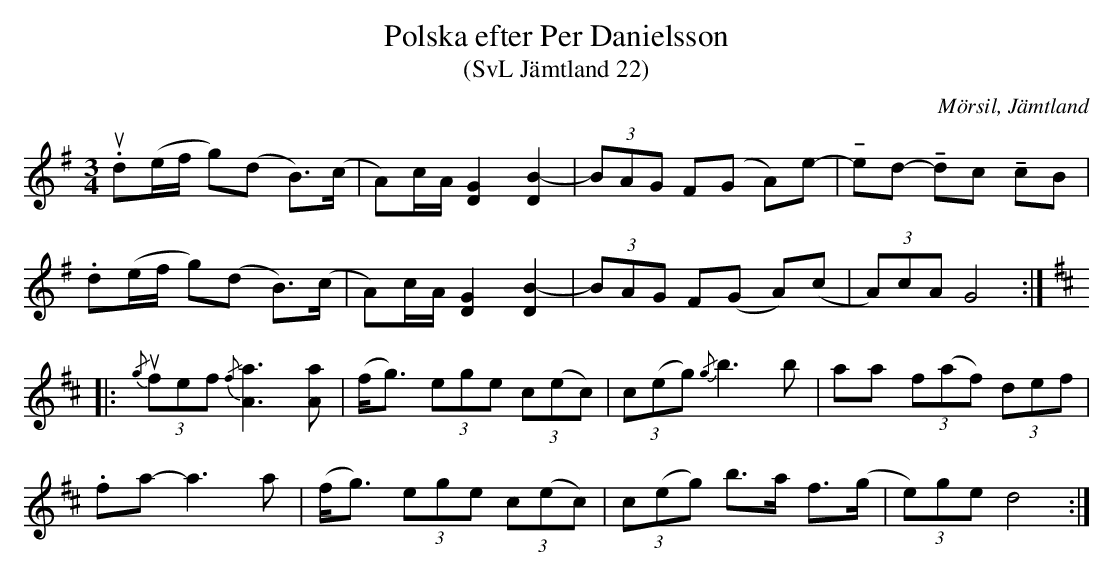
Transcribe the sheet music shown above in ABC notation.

X:1
T:Polska efter Per Danielsson
T:(SvL Jämtland 22)
O:Mörsil, Jämtland
M:3/4
L:1/8
K:G
u.d(e/f/ g)(d B>)(c|A)c/A/ [DG]2 [DB-]2|(3BAG F(G A)e-|!tenuto!ed- !tenuto!dc !tenuto!cB|
.d(e/f/ g)(d B>)(c|A)c/A/ [DG]2 [DB-]2|(3BAG F(G A)(c|(3A)cA G4:|
K:D
|:{/g}(3ufef {/f}[aA]3 [aA]|(f<g) (3ege (3c(ec)|(3c(eg) {/g}b3 b|aa (3f(af) (3def|
.fa- a3 a|(f<g) (3ege (3c(ec)|(3c(eg) b>a f>(g|(3e)ge d4:|
